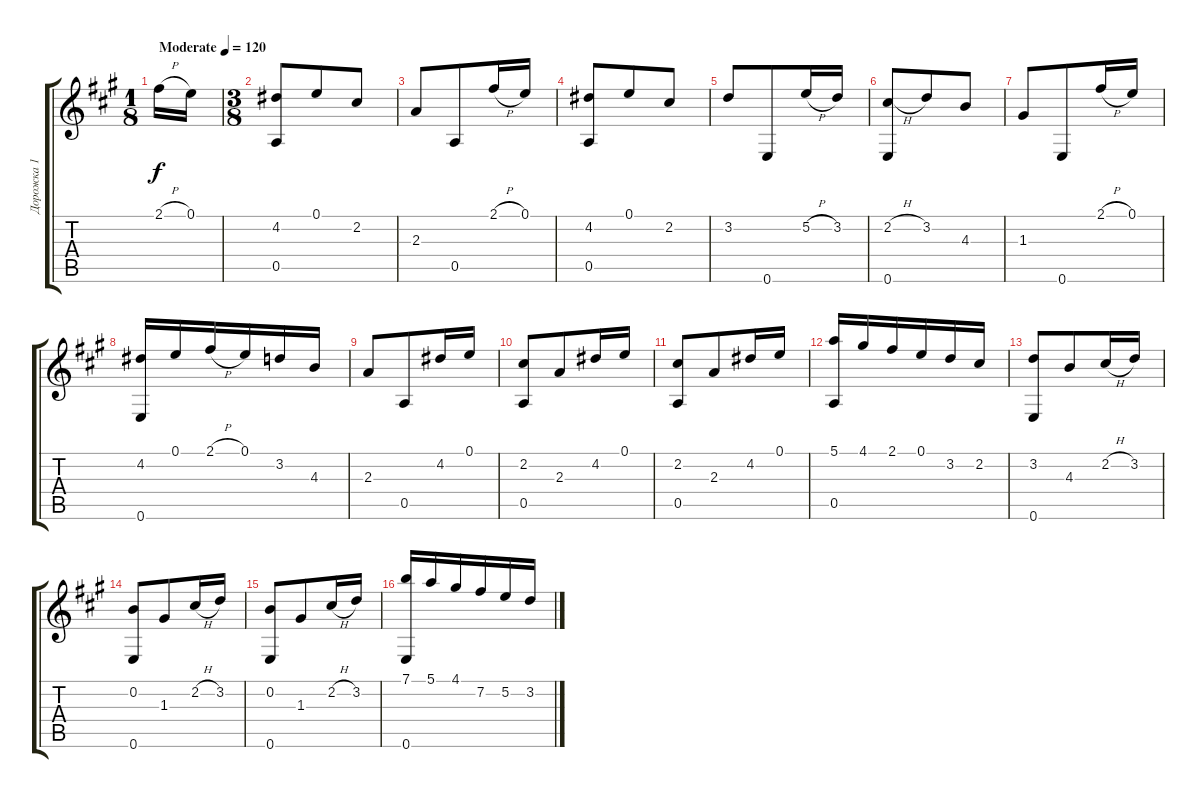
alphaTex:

\track ("Дорожка 1" "Дорожка 1") {instrument acousticguitarnylon}
\staff {score tabs}
\tuning (E4 B3 G3 D3 A2 E2) {hide}
\ts (1 8)
\tempo (120 "Moderate")
\clef g2
\ks a
2.1{h}.16{dy f instrument acousticguitarnylon} 0.1.16 |
\ts (3 8)
(4.2 0.5).8 0.1.8 2.2.8 |
2.3.8 0.5.8 2.1{h}.16 0.1.16 |
(4.2 0.5).8 0.1.8 2.2.8 |
3.2.8 0.6.8 5.2{h}.16 3.2.16 |
(2.2{h} 0.6).8 3.2.8 4.3.8 |
1.3.8 0.6.8 2.1{h}.16 0.1.16 |
(4.2 0.6).16 0.1.16 2.1{h}.16 0.1.16 3.2.16 4.3.16 |
2.3.8 0.5.8 4.2.16 0.1.16 |
(2.2 0.5).8 2.3.8 4.2.16 0.1.16 |
(2.2 0.5).8 2.3.8 4.2.16 0.1.16 |
(5.1 0.5).16 4.1.16 2.1.16 0.1.16 3.2.16 2.2.16 |
(3.2 0.6).8 4.3.8 2.2{h}.16 3.2.16 |
(0.2 0.6).8 1.3.8 2.2{h}.16 3.2.16 |
(0.2 0.6).8 1.3.8 2.2{h}.16 3.2.16 |
(7.1 0.6).16 5.1.16 4.1.16 7.2.16 5.2.16 3.2.16
